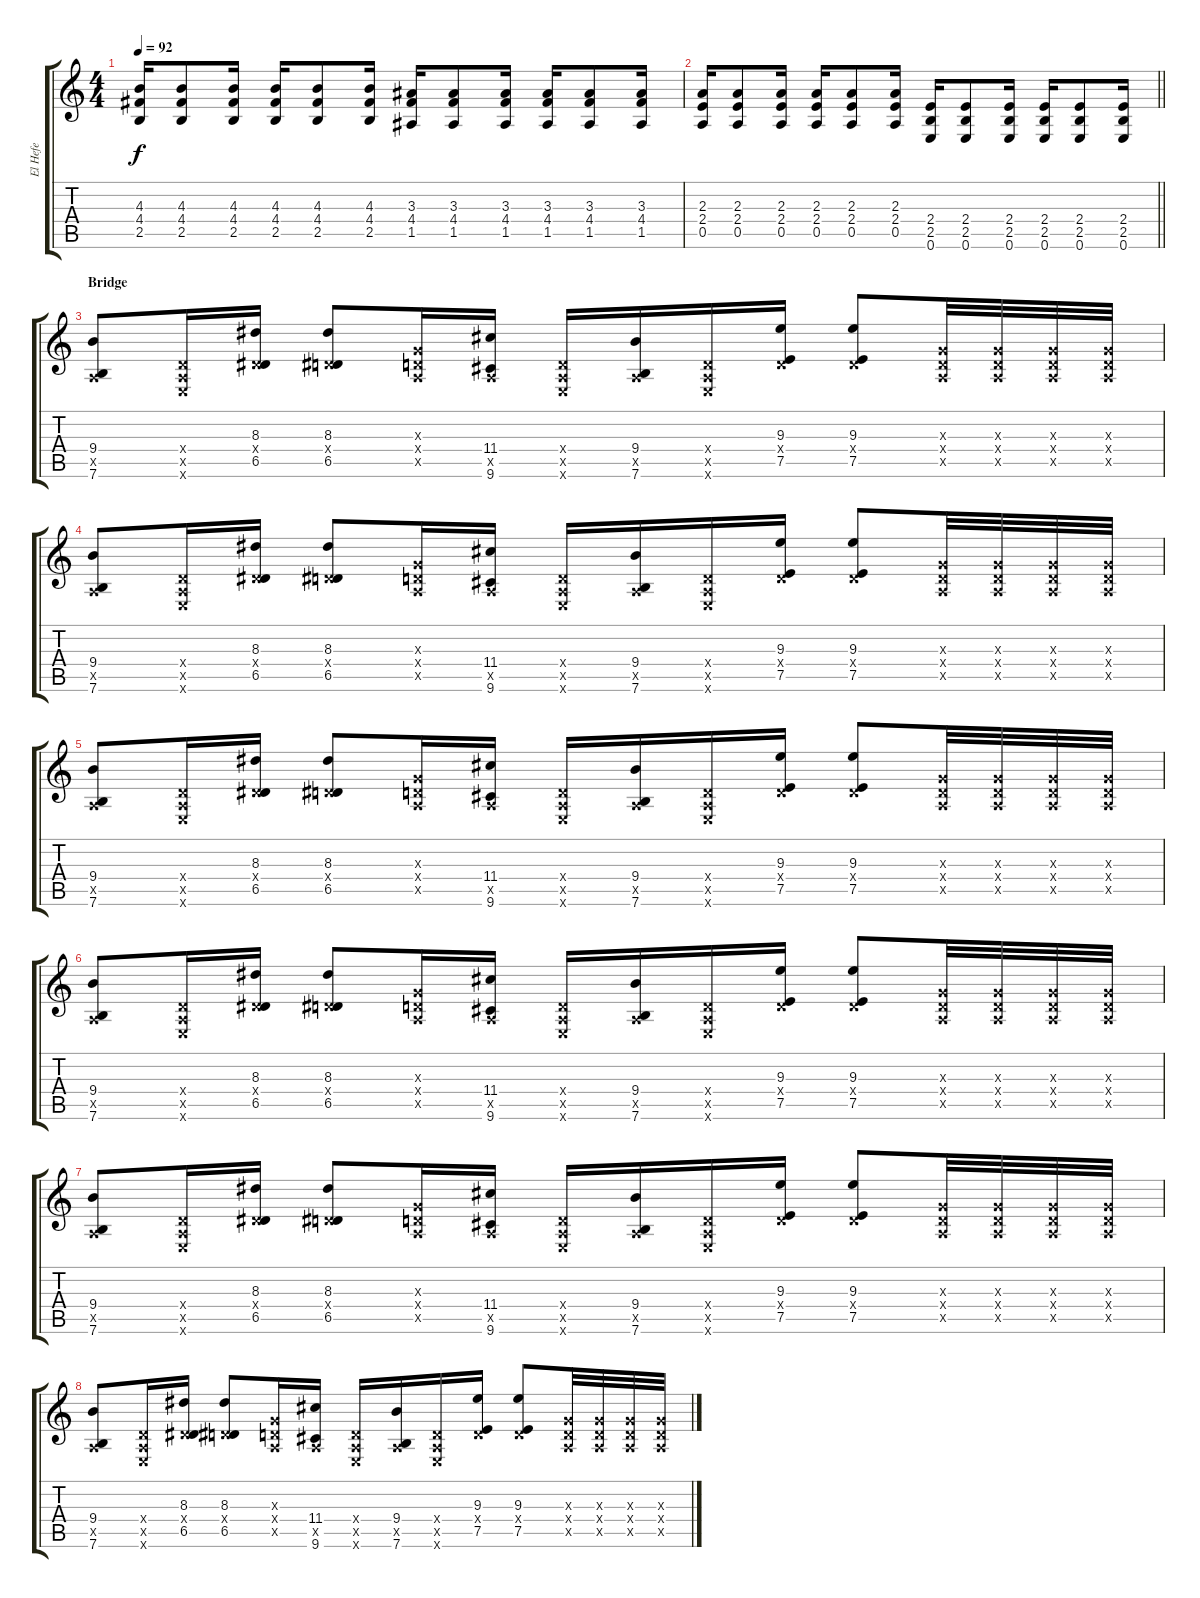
\track ("El Hefe" "El Hefe") {instrument overdrivenguitar}
\staff {score tabs}
\tuning (E4 B3 G3 D3 A2 E2) {hide}
\ts (4 4)
\tempo 92
\clef g2
\ks c
(4.3 4.4 2.5).16{dy f} (4.3 4.4 2.5).8 (4.3 4.4 2.5).16 (4.3 4.4 2.5).16 (4.3 4.4 2.5).8 (4.3 4.4 2.5).16 (3.3 4.4 1.5).16 (3.3 4.4 1.5).8 (3.3 4.4 1.5).16 (3.3 4.4 1.5).16 (3.3 4.4 1.5).8 (3.3 4.4 1.5).16 |
\barLineRight lightlight
(2.3 2.4 0.5).16 (2.3 2.4 0.5).8 (2.3 2.4 0.5).16 (2.3 2.4 0.5).16 (2.3 2.4 0.5).8 (2.3 2.4 0.5).16 (2.4 2.5 0.6).16 (2.4 2.5 0.6).8 (2.4 2.5 0.6).16 (2.4 2.5 0.6).16 (2.4 2.5 0.6).8 (2.4 2.5 0.6).16 |
\section ("" "Bridge")
(9.4 0.5{x} 7.6).8 (0.4{x} 0.5{x} 0.6{x}).16 (8.3 0.4{x} 6.5).16 (8.3 0.4{x} 6.5).8 (0.3{x} 0.4{x} 0.5{x}).16 (11.4 0.5{x} 9.6).16 (0.4{x} 0.5{x} 0.6{x}).16 (9.4 0.5{x} 7.6).16 (0.4{x} 0.5{x} 0.6{x}).16 (9.3 0.4{x} 7.5).16 (9.3 0.4{x} 7.5).8 (0.3{x} 0.4{x} 0.5{x}).32 (0.3{x} 0.4{x} 0.5{x}).32 (0.3{x} 0.4{x} 0.5{x}).32 (0.3{x} 0.4{x} 0.5{x}).32 |
(9.4 0.5{x} 7.6).8 (0.4{x} 0.5{x} 0.6{x}).16 (8.3 0.4{x} 6.5).16 (8.3 0.4{x} 6.5).8 (0.3{x} 0.4{x} 0.5{x}).16 (11.4 0.5{x} 9.6).16 (0.4{x} 0.5{x} 0.6{x}).16 (9.4 0.5{x} 7.6).16 (0.4{x} 0.5{x} 0.6{x}).16 (9.3 0.4{x} 7.5).16 (9.3 0.4{x} 7.5).8 (0.3{x} 0.4{x} 0.5{x}).32 (0.3{x} 0.4{x} 0.5{x}).32 (0.3{x} 0.4{x} 0.5{x}).32 (0.3{x} 0.4{x} 0.5{x}).32 |
(9.4 0.5{x} 7.6).8 (0.4{x} 0.5{x} 0.6{x}).16 (8.3 0.4{x} 6.5).16 (8.3 0.4{x} 6.5).8 (0.3{x} 0.4{x} 0.5{x}).16 (11.4 0.5{x} 9.6).16 (0.4{x} 0.5{x} 0.6{x}).16 (9.4 0.5{x} 7.6).16 (0.4{x} 0.5{x} 0.6{x}).16 (9.3 0.4{x} 7.5).16 (9.3 0.4{x} 7.5).8 (0.3{x} 0.4{x} 0.5{x}).32 (0.3{x} 0.4{x} 0.5{x}).32 (0.3{x} 0.4{x} 0.5{x}).32 (0.3{x} 0.4{x} 0.5{x}).32 |
(9.4 0.5{x} 7.6).8 (0.4{x} 0.5{x} 0.6{x}).16 (8.3 0.4{x} 6.5).16 (8.3 0.4{x} 6.5).8 (0.3{x} 0.4{x} 0.5{x}).16 (11.4 0.5{x} 9.6).16 (0.4{x} 0.5{x} 0.6{x}).16 (9.4 0.5{x} 7.6).16 (0.4{x} 0.5{x} 0.6{x}).16 (9.3 0.4{x} 7.5).16 (9.3 0.4{x} 7.5).8 (0.3{x} 0.4{x} 0.5{x}).32 (0.3{x} 0.4{x} 0.5{x}).32 (0.3{x} 0.4{x} 0.5{x}).32 (0.3{x} 0.4{x} 0.5{x}).32 |
(9.4 0.5{x} 7.6).8 (0.4{x} 0.5{x} 0.6{x}).16 (8.3 0.4{x} 6.5).16 (8.3 0.4{x} 6.5).8 (0.3{x} 0.4{x} 0.5{x}).16 (11.4 0.5{x} 9.6).16 (0.4{x} 0.5{x} 0.6{x}).16 (9.4 0.5{x} 7.6).16 (0.4{x} 0.5{x} 0.6{x}).16 (9.3 0.4{x} 7.5).16 (9.3 0.4{x} 7.5).8 (0.3{x} 0.4{x} 0.5{x}).32 (0.3{x} 0.4{x} 0.5{x}).32 (0.3{x} 0.4{x} 0.5{x}).32 (0.3{x} 0.4{x} 0.5{x}).32 |
(9.4 0.5{x} 7.6).8 (0.4{x} 0.5{x} 0.6{x}).16 (8.3 0.4{x} 6.5).16 (8.3 0.4{x} 6.5).8 (0.3{x} 0.4{x} 0.5{x}).16 (11.4 0.5{x} 9.6).16 (0.4{x} 0.5{x} 0.6{x}).16 (9.4 0.5{x} 7.6).16 (0.4{x} 0.5{x} 0.6{x}).16 (9.3 0.4{x} 7.5).16 (9.3 0.4{x} 7.5).8 (0.3{x} 0.4{x} 0.5{x}).32 (0.3{x} 0.4{x} 0.5{x}).32 (0.3{x} 0.4{x} 0.5{x}).32 (0.3{x} 0.4{x} 0.5{x}).32
